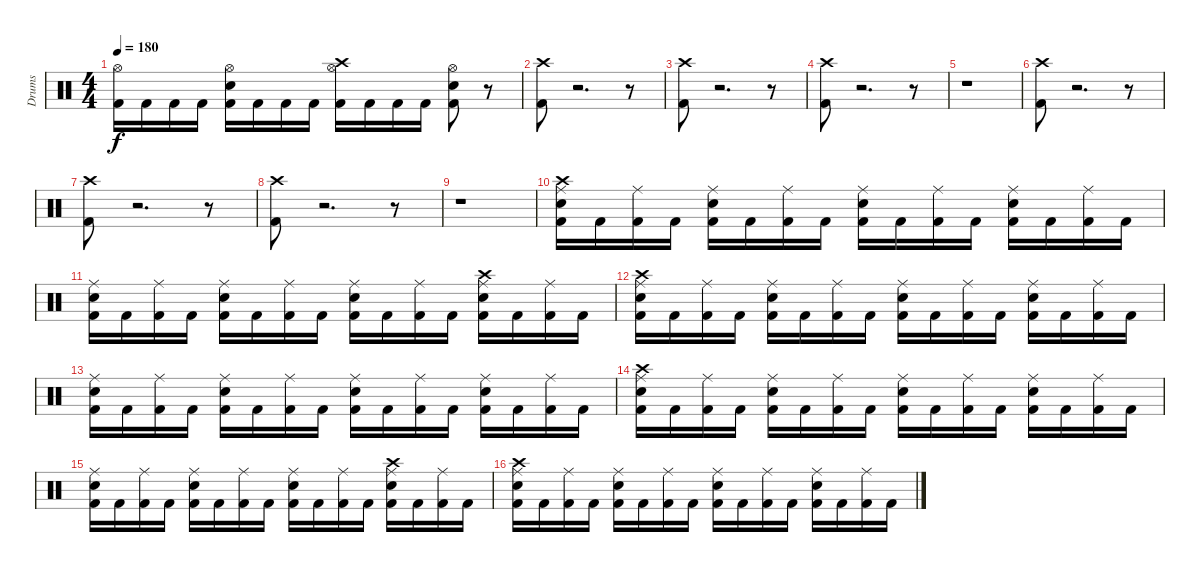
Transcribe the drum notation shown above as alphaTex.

\track ("Drums" "Drums") {instrument percussion}
\staff {score}
\articulation defaults
\ts (4 4)
\tempo 180
\clef neutral
\ks c
("Hi-Hat (open)" "Kick (hit) 2").16{dy f} "Kick (hit) 2".16 "Kick (hit) 2".16 "Kick (hit) 2".16 ("Kick (hit) 2" "Snare (hit) 2" "Hi-Hat (open)").16 "Kick (hit) 2".16 "Kick (hit) 2".16 "Kick (hit) 2".16 ("Kick (hit) 2" "Hi-Hat (open)" "Crash high (hit)").16 "Kick (hit) 2".16 "Kick (hit) 2".16 "Kick (hit) 2".16 ("Snare (hit) 2" "Hi-Hat (open)" "Kick (hit) 2").8 r.8 |
("Kick (hit) 2" "Crash high (hit)").8 r.2{d} r.8 |
("Kick (hit) 2" "Crash high (hit)").8 r.2{d} r.8 |
("Kick (hit) 2" "Crash high (hit)").8 r.2{d} r.8 |
r.1 |
("Kick (hit) 2" "Crash high (hit)").8 r.2{d} r.8 |
("Kick (hit) 2" "Crash high (hit)").8 r.2{d} r.8 |
("Kick (hit) 2" "Crash high (hit)").8 r.2{d} r.8 |
r.1 |
("Kick (hit) 2" "Snare (hit) 2" "Ride (middle)" "Crash high (hit)").16 "Kick (hit) 2".16 ("Kick (hit) 2" "Ride (middle)").16 "Kick (hit) 2".16 ("Kick (hit) 2" "Snare (hit) 2" "Ride (middle)").16 "Kick (hit) 2".16 ("Kick (hit) 2" "Ride (middle)").16 "Kick (hit) 2".16 ("Kick (hit) 2" "Snare (hit) 2" "Ride (middle)").16 "Kick (hit) 2".16 ("Kick (hit) 2" "Ride (middle)").16 "Kick (hit) 2".16 ("Kick (hit) 2" "Snare (hit) 2" "Ride (middle)").16 "Kick (hit) 2".16 ("Kick (hit) 2" "Ride (middle)").16 "Kick (hit) 2".16 |
("Kick (hit) 2" "Snare (hit) 2" "Ride (middle)").16 "Kick (hit) 2".16 ("Kick (hit) 2" "Ride (middle)").16 "Kick (hit) 2".16 ("Kick (hit) 2" "Snare (hit) 2" "Ride (middle)").16 "Kick (hit) 2".16 ("Kick (hit) 2" "Ride (middle)").16 "Kick (hit) 2".16 ("Kick (hit) 2" "Snare (hit) 2" "Ride (middle)").16 "Kick (hit) 2".16 ("Kick (hit) 2" "Ride (middle)").16 "Kick (hit) 2".16 ("Kick (hit) 2" "Snare (hit) 2" "Ride (middle)" "Crash high (hit)").16 "Kick (hit) 2".16 ("Kick (hit) 2" "Ride (middle)").16 "Kick (hit) 2".16 |
("Kick (hit) 2" "Snare (hit) 2" "Ride (middle)" "Crash high (hit)").16 "Kick (hit) 2".16 ("Kick (hit) 2" "Ride (middle)").16 "Kick (hit) 2".16 ("Kick (hit) 2" "Snare (hit) 2" "Ride (middle)").16 "Kick (hit) 2".16 ("Kick (hit) 2" "Ride (middle)").16 "Kick (hit) 2".16 ("Kick (hit) 2" "Snare (hit) 2" "Ride (middle)").16 "Kick (hit) 2".16 ("Kick (hit) 2" "Ride (middle)").16 "Kick (hit) 2".16 ("Kick (hit) 2" "Snare (hit) 2" "Ride (middle)").16 "Kick (hit) 2".16 ("Kick (hit) 2" "Ride (middle)").16 "Kick (hit) 2".16 |
("Kick (hit) 2" "Snare (hit) 2" "Ride (middle)").16 "Kick (hit) 2".16 ("Kick (hit) 2" "Ride (middle)").16 "Kick (hit) 2".16 ("Kick (hit) 2" "Snare (hit) 2" "Ride (middle)").16 "Kick (hit) 2".16 ("Kick (hit) 2" "Ride (middle)").16 "Kick (hit) 2".16 ("Kick (hit) 2" "Snare (hit) 2" "Ride (middle)").16 "Kick (hit) 2".16 ("Kick (hit) 2" "Ride (middle)").16 "Kick (hit) 2".16 ("Kick (hit) 2" "Snare (hit) 2" "Ride (middle)").16 "Kick (hit) 2".16 ("Kick (hit) 2" "Ride (middle)").16 "Kick (hit) 2".16 |
("Kick (hit) 2" "Snare (hit) 2" "Ride (middle)" "Crash high (hit)").16 "Kick (hit) 2".16 ("Kick (hit) 2" "Ride (middle)").16 "Kick (hit) 2".16 ("Kick (hit) 2" "Snare (hit) 2" "Ride (middle)").16 "Kick (hit) 2".16 ("Kick (hit) 2" "Ride (middle)").16 "Kick (hit) 2".16 ("Kick (hit) 2" "Snare (hit) 2" "Ride (middle)").16 "Kick (hit) 2".16 ("Kick (hit) 2" "Ride (middle)").16 "Kick (hit) 2".16 ("Kick (hit) 2" "Snare (hit) 2" "Ride (middle)").16 "Kick (hit) 2".16 ("Kick (hit) 2" "Ride (middle)").16 "Kick (hit) 2".16 |
("Kick (hit) 2" "Snare (hit) 2" "Ride (middle)").16 "Kick (hit) 2".16 ("Kick (hit) 2" "Ride (middle)").16 "Kick (hit) 2".16 ("Kick (hit) 2" "Snare (hit) 2" "Ride (middle)").16 "Kick (hit) 2".16 ("Kick (hit) 2" "Ride (middle)").16 "Kick (hit) 2".16 ("Kick (hit) 2" "Snare (hit) 2" "Ride (middle)").16 "Kick (hit) 2".16 ("Kick (hit) 2" "Ride (middle)").16 "Kick (hit) 2".16 ("Kick (hit) 2" "Snare (hit) 2" "Ride (middle)" "Crash high (hit)").16 "Kick (hit) 2".16 ("Kick (hit) 2" "Ride (middle)").16 "Kick (hit) 2".16 |
("Kick (hit) 2" "Snare (hit) 2" "Ride (middle)" "Crash high (hit)").16 "Kick (hit) 2".16 ("Kick (hit) 2" "Ride (middle)").16 "Kick (hit) 2".16 ("Kick (hit) 2" "Snare (hit) 2" "Ride (middle)").16 "Kick (hit) 2".16 ("Kick (hit) 2" "Ride (middle)").16 "Kick (hit) 2".16 ("Kick (hit) 2" "Snare (hit) 2" "Ride (middle)").16 "Kick (hit) 2".16 ("Kick (hit) 2" "Ride (middle)").16 "Kick (hit) 2".16 ("Kick (hit) 2" "Snare (hit) 2" "Ride (middle)").16 "Kick (hit) 2".16 ("Kick (hit) 2" "Ride (middle)").16 "Kick (hit) 2".16
